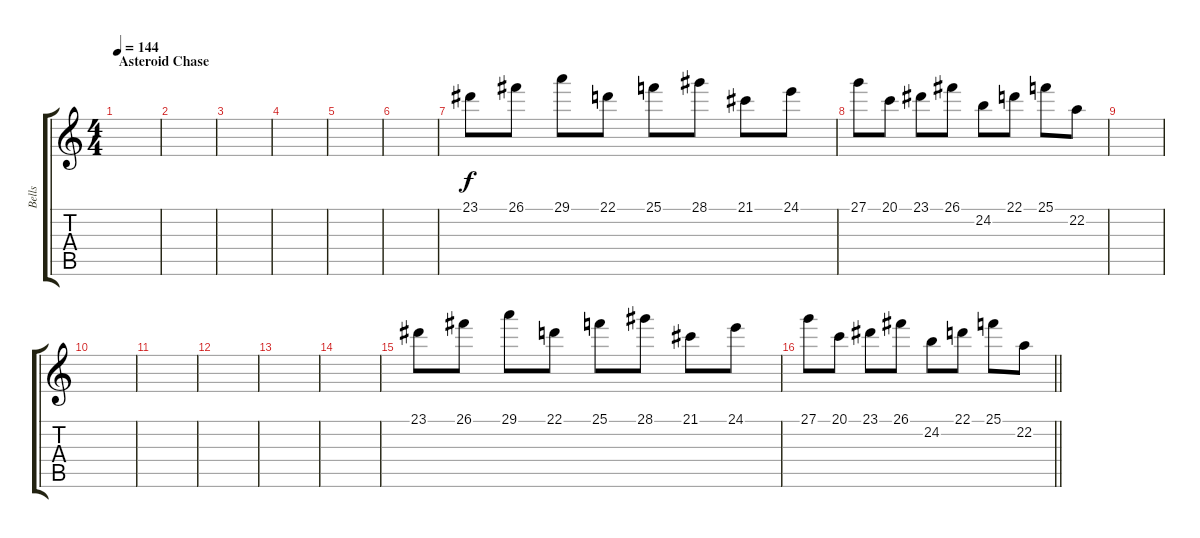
\track ("Bells" "Bells") {instrument glockenspiel}
\staff {score tabs}
\tuning (E4 B3 G3 D3 A2 E2) {hide}
\ts (4 4)
\section ("" "Asteroid Chase")
\tempo 144
\clef g2
\ks c
|
|
|
|
|
|
23.1.8 26.1.8 29.1.8 22.1.8 25.1.8 28.1.8 21.1.8 24.1.8 |
27.1.8 20.1.8 23.1.8 26.1.8 24.2.8 22.1.8 25.1.8 22.2.8 |
|
|
|
|
|
|
23.1.8 26.1.8 29.1.8 22.1.8 25.1.8 28.1.8 21.1.8 24.1.8 |
\barLineRight lightlight
27.1.8 20.1.8 23.1.8 26.1.8 24.2.8 22.1.8 25.1.8 22.2.8
